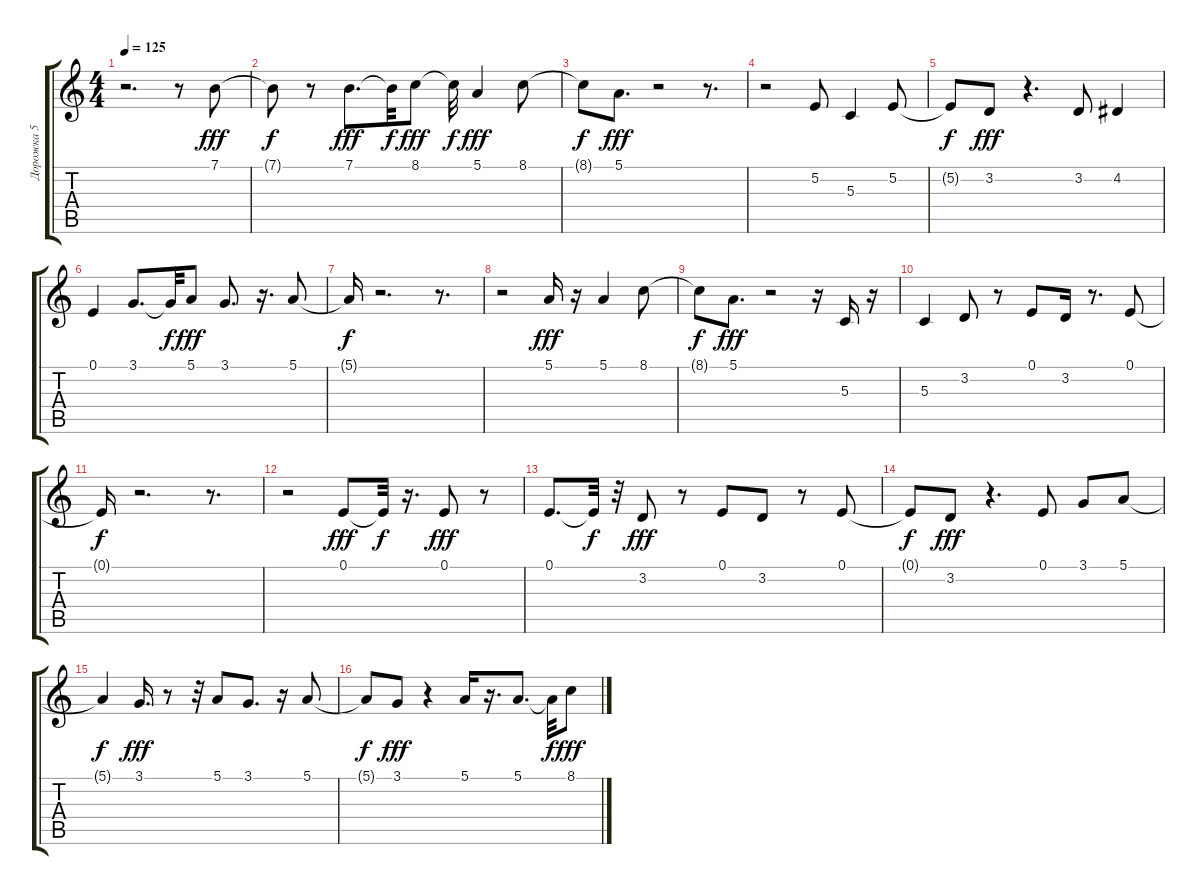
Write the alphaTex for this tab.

\track ("Дорожка 5" "Дорожка 5") {instrument ocarina}
\staff {score tabs}
\tuning (E4 B3 G3 D3 A2 E2) {hide}
\ts (4 4)
\tempo 125
\clef g2
\ks c
r.2{d dy f} r.8 7.1.8{dy fff} |
7.1{t}.8{dy f} r.8 7.1.8{d dy fff} 7.1{t}.32{dy f} 8.1.8{dy fff} 8.1{t}.32{dy f} 5.1.4{dy fff} 8.1.8 |
8.1{t}.8{dy f} 5.1.8{d dy fff} r.2 r.8{d} |
r.2 5.2.8 5.3.4 5.2.8 |
5.2{t}.8{dy f} 3.2.8{dy fff} r.4{d} 3.2.8 4.2.4 |
0.1.4 3.1.8{d} 3.1{t}.32{dy f} 5.1.8{dy fff} 3.1.8{d} r.16{d} 5.1.8 |
5.1{t}.16{dy f} r.2{d} r.8{d} |
r.2 5.1.16{dy fff} r.16 5.1.4 8.1.8 |
8.1{t}.8{dy f} 5.1.8{d dy fff} r.2 r.16 5.3.16 r.16 |
5.3.4 3.2.8 r.8 0.1.8 3.2.16 r.8{d} 0.1.8 |
0.1{t}.16{dy f} r.2{d} r.8{d} |
r.2 0.1.8{dy fff} 0.1{t}.32{dy f} r.16{d} 0.1.8{dy fff} r.8 |
0.1.8{d} 0.1{t}.32{dy f} r.32 3.2.8{dy fff} r.8 0.1.8 3.2.8 r.8 0.1.8 |
0.1{t}.8{dy f} 3.2.8{dy fff} r.4{d} 0.1.8 3.1.8 5.1.8 |
5.1{t}.4{dy f} 3.1.16{d dy fff} r.8 r.32 5.1.8 3.1.8{d} r.16 5.1.8 |
5.1{t}.8{dy f} 3.1.8{dy fff} r.4 5.1.16 r.16{d} 5.1.8{d} 5.1{t}.32{dy f} 8.1.8{dy fff}
